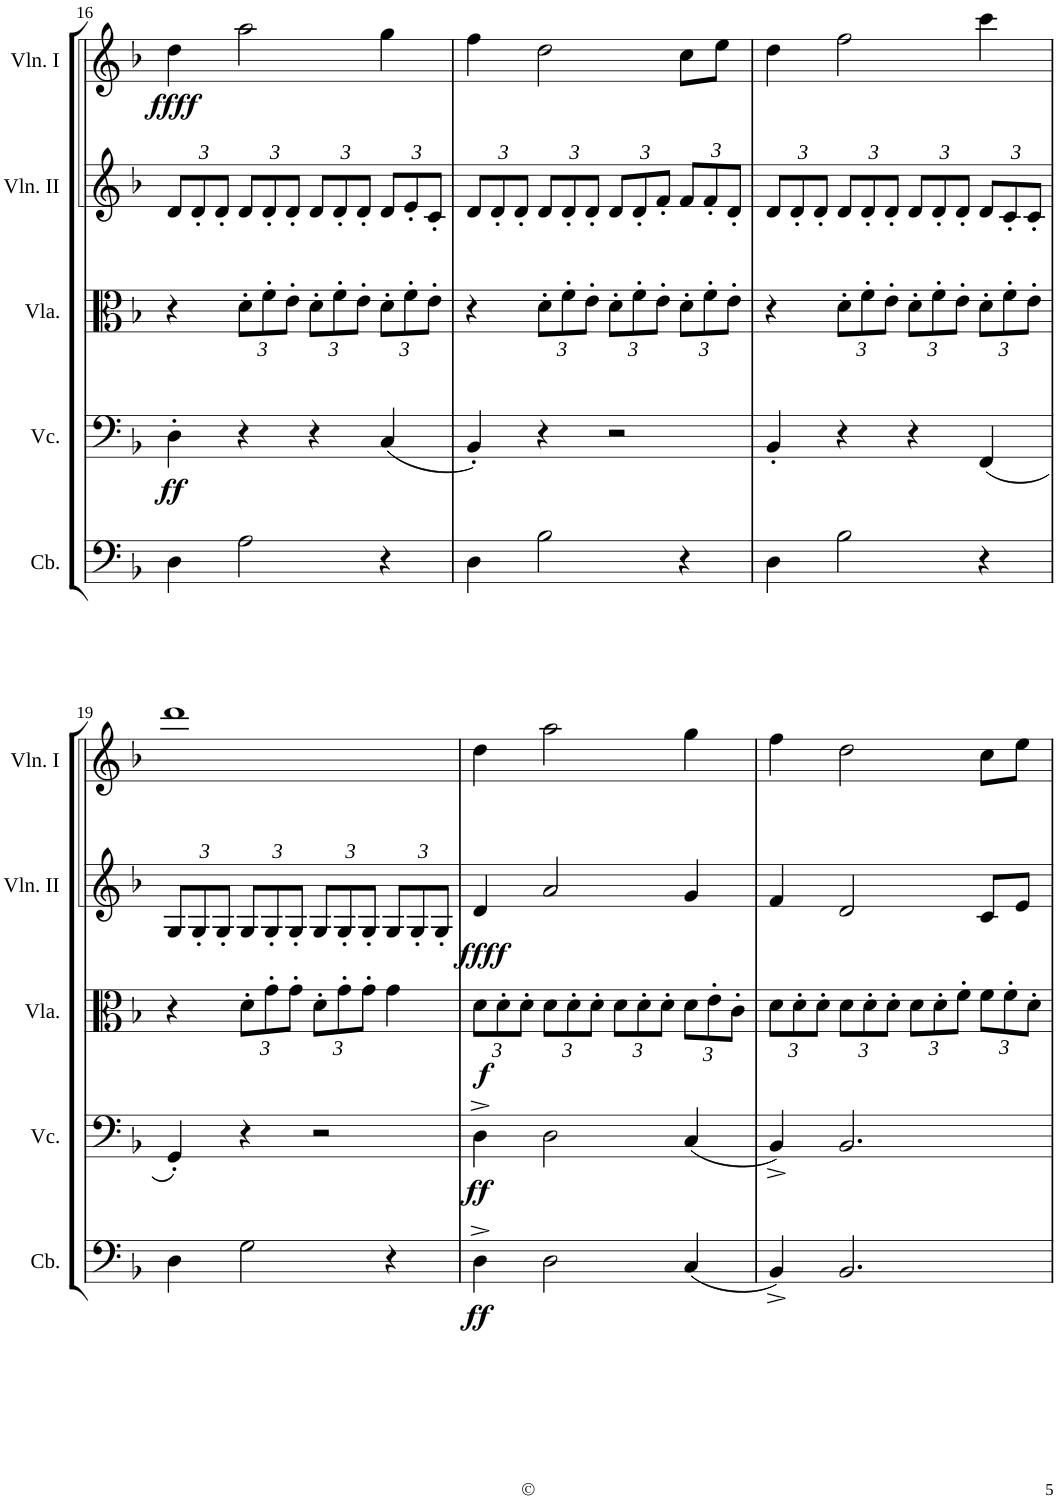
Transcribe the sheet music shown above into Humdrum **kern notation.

**kern	**dynam	**kern	**dynam	**kern	**dynam	**kern	**dynam	**kern	**dynam
*part5	*part5	*part4	*part4	*part3	*part3	*part2	*part2	*part1	*part1
*staff5	*staff5	*staff4	*staff4	*staff3	*staff3	*staff2	*staff2	*staff1	*staff1
*I"Contrabass	*	*I"Cello	*	*I"Viola	*	*I"Violin II	*	*I"Violin I	*
*I'Cb.	*	*	*	*I'Vla.	*	*I'Vln. II	*	*I'Vln. I	*
!!LO:PB:g=z
*clefF4	*	*clefF4	*	*clefC3	*	*clefG2	*	*clefG2	*
*Trd7c12	*	*	*	*	*	*	*	*	*
*k[b-]	*	*k[b-]	*	*k[b-]	*	*k[b-]	*	*k[b-]	*
*d:	*	*d:	*	*d:	*	*d:	*	*d:	*
*M4/4	*	*M4/4	*	*M4/4	*	*M4/4	*	*M4/4	*
*	*	*	*	*	*	*Xbrackettup	*	*	*
=16	=16	=16	=16	=16	=16	=16	=16	=16	=16
!	!	!	!LO:DY:b	!	!	!	!	!	!LO:DY:b
4D\	.	4D'\	ff	4r	.	12d/L	.	4dd\	ffff
.	.	.	.	.	.	12d'/	.	.	.
.	.	.	.	.	.	12d'/J	.	.	.
*	*	*	*	*Xbrackettup	*	*	*	*	*
2A\	.	4r	.	12d'\L	.	12d/L	.	2aa\	.
.	.	.	.	12f'\	.	12d'/	.	.	.
.	.	.	.	12e'\J	.	12d'/J	.	.	.
.	.	4r	.	12d'\L	.	12d/L	.	.	.
.	.	.	.	12f'\	.	12d'/	.	.	.
.	.	.	.	12e'\J	.	12d'/J	.	.	.
4r	.	(4C/	.	12d'\L	.	12d/L	.	4gg\	.
.	.	.	.	12f'\	.	12e'/	.	.	.
.	.	.	.	12e'\J	.	12c'/J	.	.	.
=17	=17	=17	=17	=17	=17	=17	=17	=17	=17
4D\	.	4BB-'/)	.	4r	.	12d/L	.	4ff\	.
.	.	.	.	.	.	12d'/	.	.	.
.	.	.	.	.	.	12d'/J	.	.	.
2B-\	.	4r	.	12d'\L	.	12d/L	.	2dd\	.
.	.	.	.	12f'\	.	12d'/	.	.	.
.	.	.	.	12e'\J	.	12d'/J	.	.	.
.	.	2r	.	12d'\L	.	12d/L	.	.	.
.	.	.	.	12f'\	.	12d'/	.	.	.
.	.	.	.	12e'\J	.	12f'/J	.	.	.
4r	.	.	.	12d'\L	.	12f/L	.	8cc\L	.
.	.	.	.	12f'\	.	12f'/	.	.	.
.	.	.	.	.	.	.	.	8ee\J	.
.	.	.	.	12e'\J	.	12d'/J	.	.	.
=18	=18	=18	=18	=18	=18	=18	=18	=18	=18
4D\	.	4BB-'/	.	4r	.	12d/L	.	4dd\	.
.	.	.	.	.	.	12d'/	.	.	.
.	.	.	.	.	.	12d'/J	.	.	.
2B-\	.	4r	.	12d'\L	.	12d/L	.	2ff\	.
.	.	.	.	12f'\	.	12d'/	.	.	.
.	.	.	.	12e'\J	.	12d'/J	.	.	.
.	.	4r	.	12d'\L	.	12d/L	.	.	.
.	.	.	.	12f'\	.	12d'/	.	.	.
.	.	.	.	12e'\J	.	12d'/J	.	.	.
4r	.	(4FF/	.	12d'\L	.	12d/L	.	4ccc\	.
.	.	.	.	12f'\	.	12c'/	.	.	.
.	.	.	.	12e'\J	.	12c'/J	.	.	.
!!LO:LB:g=z
=19	=19	=19	=19	=19	=19	=19	=19	=19	=19
4D\	.	4GG'/)	.	4r	.	12G/L	.	1ddd	.
.	.	.	.	.	.	12G'/	.	.	.
.	.	.	.	.	.	12G'/J	.	.	.
2G\	.	4r	.	12d'\L	.	12G/L	.	.	.
.	.	.	.	12g'\	.	12G'/	.	.	.
.	.	.	.	12g'\J	.	12G'/J	.	.	.
.	.	2r	.	12d'\L	.	12G/L	.	.	.
.	.	.	.	12g'\	.	12G'/	.	.	.
.	.	.	.	12g'\J	.	12G'/J	.	.	.
4r	.	.	.	4g\	.	12G/L	.	.	.
.	.	.	.	.	.	12G'/	.	.	.
.	.	.	.	.	.	12G'/J	.	.	.
=20	=20	=20	=20	=20	=20	=20	=20	=20	=20
!	!LO:DY:b	!	!LO:DY:b	!	!LO:DY:b	!	!LO:DY:b	!	!
4D^\	ff	4D^\	ff	12d\L	f	4d/	ffff	4dd\	.
.	.	.	.	12d'\	.	.	.	.	.
.	.	.	.	12d'\J	.	.	.	.	.
2D\	.	2D\	.	12d\L	.	2a/	.	2aa\	.
.	.	.	.	12d'\	.	.	.	.	.
.	.	.	.	12d'\J	.	.	.	.	.
.	.	.	.	12d\L	.	.	.	.	.
.	.	.	.	12d'\	.	.	.	.	.
.	.	.	.	12d'\J	.	.	.	.	.
(4C/	.	(4C/	.	12d\L	.	4g/	.	4gg\	.
.	.	.	.	12e'\	.	.	.	.	.
.	.	.	.	12c'\J	.	.	.	.	.
=21	=21	=21	=21	=21	=21	=21	=21	=21	=21
4BB-^/)	.	4BB-^/)	.	12d\L	.	4f/	.	4ff\	.
.	.	.	.	12d'\	.	.	.	.	.
.	.	.	.	12d'\J	.	.	.	.	.
2.BB-/	.	2.BB-/	.	12d\L	.	2d/	.	2dd\	.
.	.	.	.	12d'\	.	.	.	.	.
.	.	.	.	12d'\J	.	.	.	.	.
.	.	.	.	12d\L	.	.	.	.	.
.	.	.	.	12d'\	.	.	.	.	.
.	.	.	.	12f'\J	.	.	.	.	.
.	.	.	.	12f\L	.	8c/L	.	8cc\L	.
.	.	.	.	12f'\	.	.	.	.	.
.	.	.	.	.	.	8e/J	.	8ee\J	.
.	.	.	.	12d'\J	.	.	.	.	.
=	=	=	=	=	=	=	=	=	=
*-	*-	*-	*-	*-	*-	*-	*-	*-	*-
